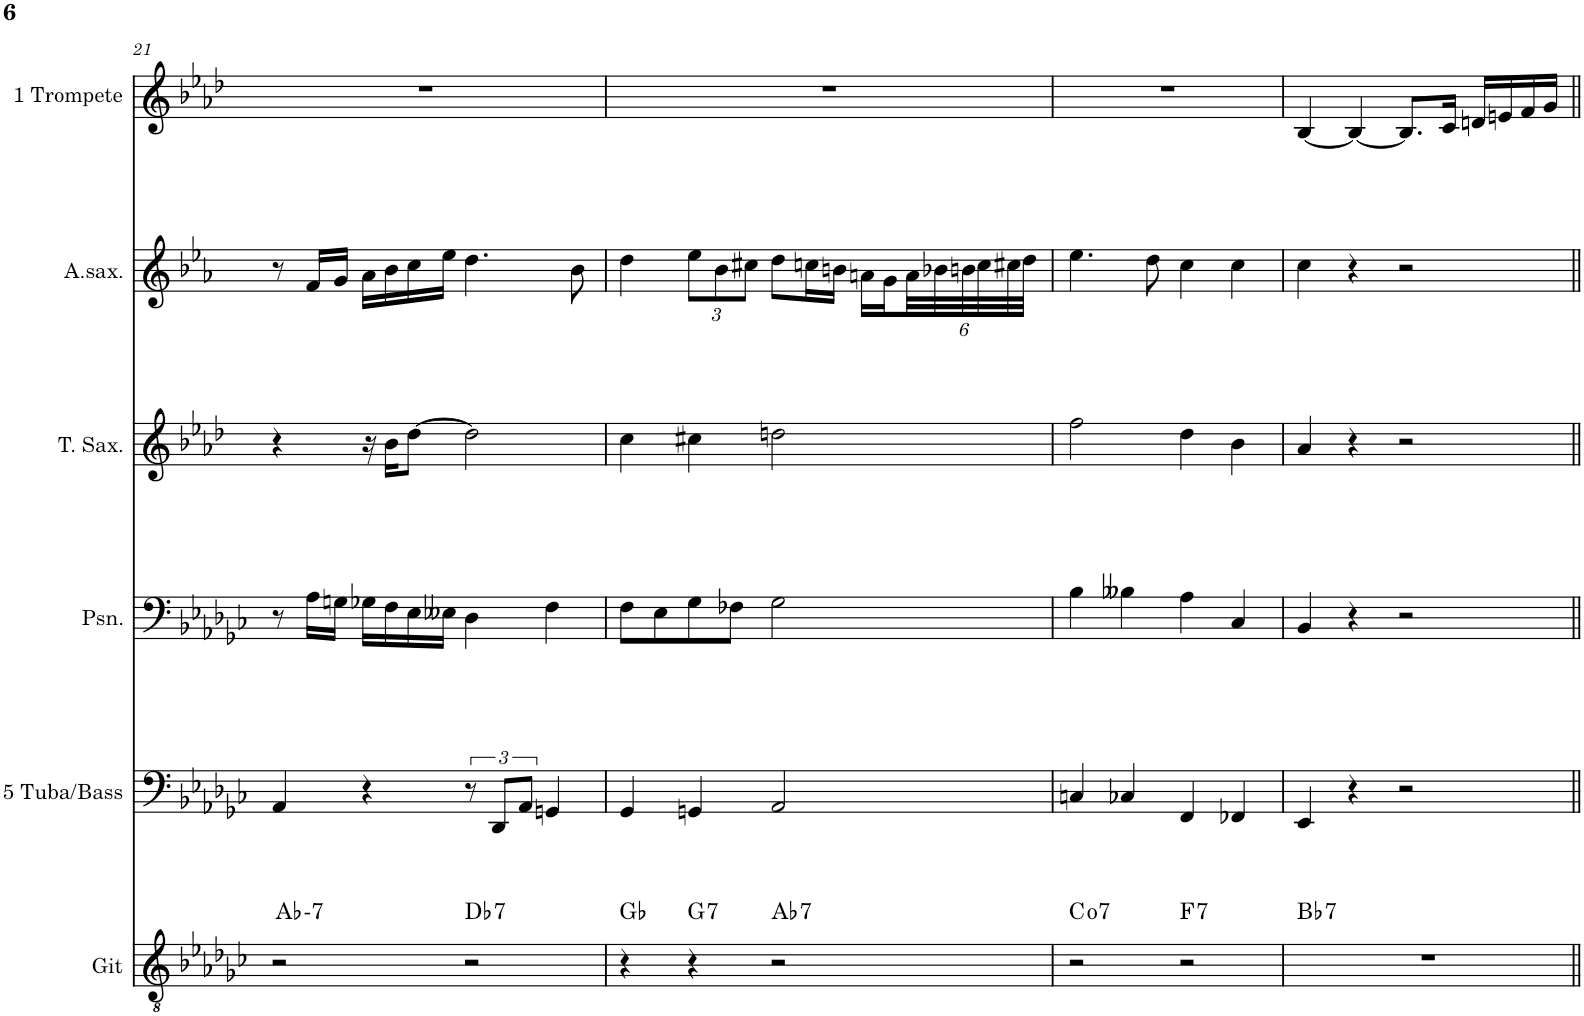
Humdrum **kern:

**kern	**harte	**kern	**kern	**kern	**kern	**kern
*part6	*part6	*part5	*part4	*part3	*part2	*part1
*staff6	*	*staff5	*staff4	*staff3	*staff2	*staff1
*I"Gitarre	*	*I"5 Tuba/Bass	*I"Posaune	*I"Tenorsaxophon	*I"Altsaxophon	*I"1 Trompete
*I'Git	*	*I'5 Tuba/Bass	*I'Psn.	*I'T. Sax.	*I'A.sax.	*I'1 Trompete
!!LO:PB:g=z
*clefGv2	*	*clefF4	*clefF4	*clefG2	*clefG2	*clefG2
*	*	*	*	*Trd8c14	*Trd5c9	*Trd1c2
*k[b-e-a-d-g-c-]	*	*k[b-e-a-d-g-c-]	*k[b-e-a-d-g-c-]	*k[b-e-a-d-]	*k[b-e-a-]	*k[b-e-a-d-]
*M4/4	*	*M4/4	*M4/4	*M4/4	*M4/4	*M4/4
=21	=21	=21	=21	=21	=21	=21
!	!LO:H:kt=7	!	!	!	!	!
2r	Ab:min7	4AA-/	8r	4r	8r	1r
.	.	.	16A-\LL	.	16f/LL	.
.	.	.	16Gn\JJ	.	16g/JJ	.
.	.	4r	16G-X\LL	16r	16a-\LL	.
.	.	.	16F\	16b-\KL	16b-\	.
.	.	.	16E-\	[8dd-\J	16cc\	.
.	.	.	16E--X\JJ	.	16ee-\JJ	.
!	!LO:H:kt=7	!	!	!	!	!
2r	Db:7	12r	4D-\	2dd-\]	4.dd\	.
.	.	12DD-/L	.	.	.	.
.	.	12AA-/J	.	.	.	.
.	.	4GGn/	4F\	.	.	.
.	.	.	.	.	8b-\	.
=22	=22	=22	=22	=22	=22	=22
4r	Gb:maj	4GG-/	8F\L	4cc\	4dd\	1r
.	.	.	8E-\	.	.	.
*	*	*	*	*	*Xbrackettup	*
!	!LO:H:kt=7	!	!	!	!	!
4r	G:7	4GGn/	8G-\	4cc#X\	12ee-\L	.
.	.	.	.	.	12b-\	.
.	.	.	8F-X\J	.	.	.
.	.	.	.	.	12cc#X\J	.
!	!LO:H:kt=7	!	!	!	!	!
2r	Ab:7	2AA-/	2G-\	2ddn\	8dd\L	.
.	.	.	.	.	16ccn\L	.
.	.	.	.	.	16bn\JJ	.
.	.	.	.	.	16an\LL	.
.	.	.	.	.	16g\	.
.	.	.	.	.	48a\L	.
.	.	.	.	.	48b-X\	.
.	.	.	.	.	48bn\	.
.	.	.	.	.	48cc\	.
.	.	.	.	.	48cc#X\	.
.	.	.	.	.	48dd\JJJ	.
=23	=23	=23	=23	=23	=23	=23
!	!LO:H:kt=7	!	!	!	!	!
2r	C:dim7	4Cn/	4B-\	2ff\	4.ee-\	1r
.	.	4C-X/	4B--X\	.	.	.
.	.	.	.	.	8dd\	.
!	!LO:H:kt=7	!	!	!	!	!
2r	F:7	4FF/	4A-\	4dd-\	4cc\	.
.	.	4FF-X/	4C-/	4b-\	4cc\	.
=24	=24	=24	=24	=24	=24	=24
!	!LO:H:kt=7	!	!	!	!	!
1r	Bb:7	4EE-/	4BB-/	4a-/	4cc\	[4B-/
.	.	4r	4r	4r	4r	4B-/_
.	.	2r	2r	2r	2r	8.B-/L]
.	.	.	.	.	.	16c/Jk
.	.	.	.	.	.	16dn/LL
.	.	.	.	.	.	16en/
.	.	.	.	.	.	16f/
.	.	.	.	.	.	16g/JJ
=||	=||	=||	=||	=||	=||	=||
*-	*-	*-	*-	*-	*-	*-
